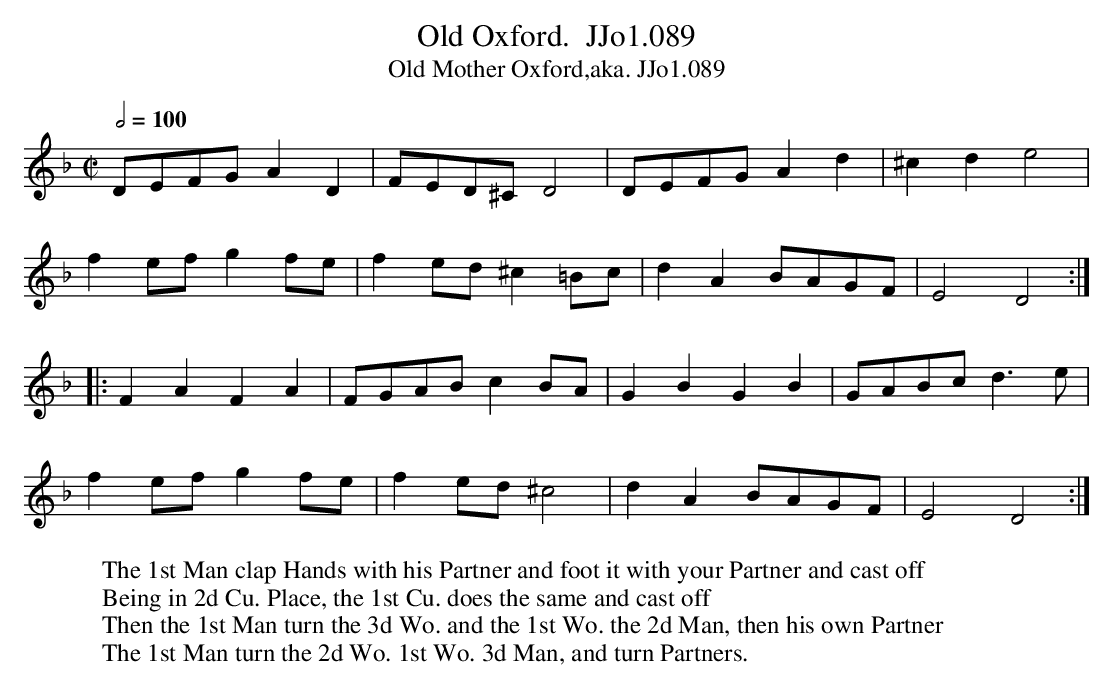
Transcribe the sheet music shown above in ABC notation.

X:1
T:Old Oxford.  JJo1.089
T:Old Mother Oxford,aka. JJo1.089
M:C|
L:1/8
Q:1/2=100
K:Dm
DEFG A2D2 | FED^C D4 | DEFG A2d2 | ^c2d2 e4 |
f2ef g2fe | f2ed ^c2=Bc | d2A2 BAGF | E4 D4 :|
|: F2A2 F2A2 | FGAB c2BA | G2B2 G2B2 | GABc d3e |
f2ef g2fe | f2ed ^c4 | d2A2 BAGF | E4 D4 :|
W:The 1st Man clap Hands with his Partner and foot it with your Partner and cast off
W:Being in 2d Cu. Place, the 1st Cu. does the same and cast off
W:Then the 1st Man turn the 3d Wo. and the 1st Wo. the 2d Man, then his own Partner
W:The 1st Man turn the 2d Wo. 1st Wo. 3d Man, and turn Partners.
